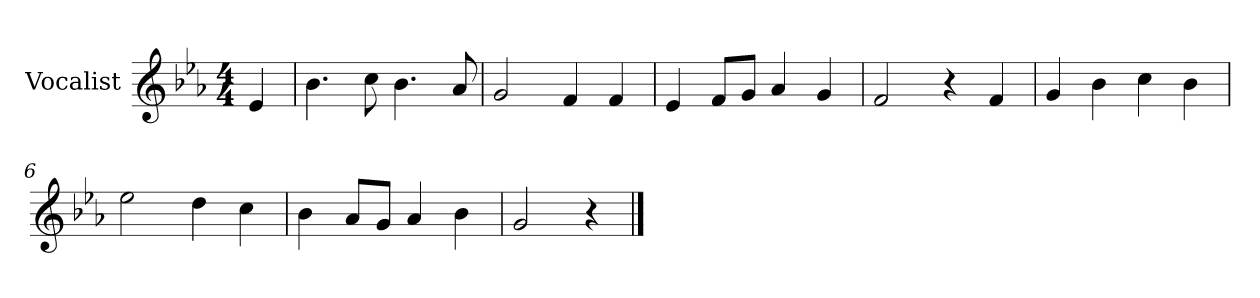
**kern
*part1
*staff1
*I"Vocalist
*k[b-e-a-]
*E-:
*M4/4
=
4e-
=1
4.b-
8cc
4.b-
8a-
=2
2g
4f
4f
=3
4e-
8fL
8gJ
4a-
4g
=4
2f
4r
4f
=5
4g
4b-
4cc
4b-
=6
2ee-
4dd
4cc
=7
4b-
8a-L
8gJ
4a-
4b-
=8
2g
4r
==
*-
